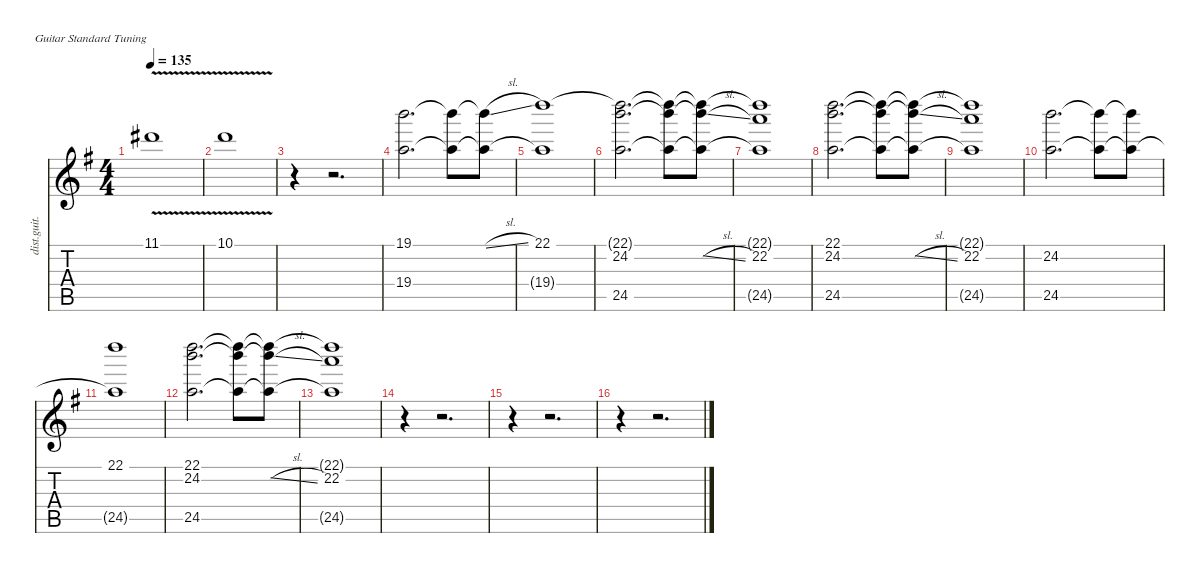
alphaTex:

\defaultSystemsLayout 4
\hideDynamics
\bracketExtendMode nobrackets
\track ("GT3" "dist.guit.") {instrument distortionguitar}
\staff {score tabs}
\tuning (E4 B3 G3 D3 A2 E2)
\ts (4 4)
\tempo 135
\clef g2
\ks eminor
11.1{v acc #}.1{dy mf beam Down} |
10.1{v acc forcenatural}.1{beam Down} |
r.4{beam Down} r.2{d beam Down} |
(19.1{acc forcenatural} 19.4{acc forcenatural}).2{d beam Down} (19.1{t acc forcenatural} 19.4{t acc forcenatural}).8{beam Down} (19.1{sl t acc forcenatural} 19.4{t acc forcenatural}).8{beam Down} |
(22.1{acc forcenatural} 19.4{t acc forcenatural}).1{beam Down} |
(22.1{t acc forcenatural} 24.2{acc forcenatural} 24.5{acc forcenatural}).2{d beam Down} (22.1{t acc forcenatural} 24.2{t acc forcenatural} 24.5{t acc forcenatural}).8{beam Down} (22.1{t acc forcenatural} 24.2{sl t acc forcenatural} 24.5{t acc forcenatural}).8{beam Down} |
(22.1{t acc forcenatural} 22.2{acc forcenatural} 24.5{t acc forcenatural}).1{beam Down} |
(22.1{acc forcenatural} 24.2{acc forcenatural} 24.5{acc forcenatural}).2{d beam Down} (22.1{t acc forcenatural} 24.2{t acc forcenatural} 24.5{t acc forcenatural}).8{beam Down} (22.1{t acc forcenatural} 24.2{sl t acc forcenatural} 24.5{t acc forcenatural}).8{beam Down} |
(22.1{t acc forcenatural} 22.2{acc forcenatural} 24.5{t acc forcenatural}).1{beam Down} |
(24.2{acc forcenatural} 24.5{acc forcenatural}).2{d beam Down} (24.2{t acc forcenatural} 24.5{t acc forcenatural}).8{beam Down} (24.2{t acc forcenatural} 24.5{t acc forcenatural}).8{beam Down} |
(22.1{acc forcenatural} 24.5{t acc forcenatural}).1{beam Down} |
(22.1{acc forcenatural} 24.2{acc forcenatural} 24.5{acc forcenatural}).2{d beam Down} (22.1{t acc forcenatural} 24.2{t acc forcenatural} 24.5{t acc forcenatural}).8{beam Down} (22.1{t acc forcenatural} 24.2{sl t acc forcenatural} 24.5{t acc forcenatural}).8{beam Down} |
(22.1{t acc forcenatural} 22.2{acc forcenatural} 24.5{t acc forcenatural}).1{beam Down} |
r.4{beam Down} r.2{d beam Down} |
r.4{beam Down} r.2{d beam Down} |
r.4{beam Down} r.2{d beam Down}
